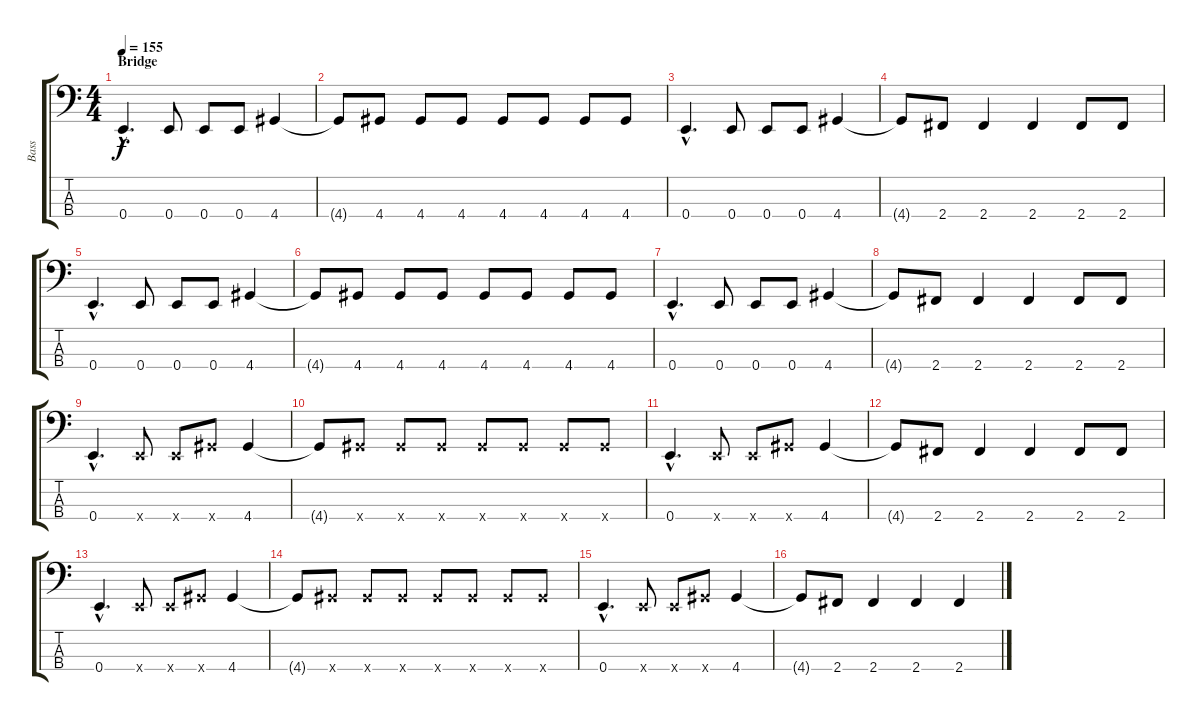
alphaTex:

\track ("Bass" "Bass") {instrument electricbassfinger}
\staff {score tabs}
\tuning (G2 D2 A1 E1) {hide}
\ts (4 4)
\section ("" "Bridge")
\tempo 155
\clef f4
\ks c
0.4{hac}.4{d dy f} 0.4.8 0.4.8 0.4.8 4.4.4 |
4.4{t}.8 4.4.8 4.4.8 4.4.8 4.4.8 4.4.8 4.4.8 4.4.8 |
0.4{hac}.4{d} 0.4.8 0.4.8 0.4.8 4.4.4 |
4.4{t}.8 2.4.8 2.4.4 2.4.4 2.4.8 2.4.8 |
0.4{hac}.4{d} 0.4.8 0.4.8 0.4.8 4.4.4 |
4.4{t}.8 4.4.8 4.4.8 4.4.8 4.4.8 4.4.8 4.4.8 4.4.8 |
0.4{hac}.4{d} 0.4.8 0.4.8 0.4.8 4.4.4 |
4.4{t}.8 2.4.8 2.4.4 2.4.4 2.4.8 2.4.8 |
0.4{hac}.4{d} 0.4{x}.8 0.4{x}.8 4.4{x}.8 4.4.4 |
4.4{t}.8 4.4{x}.8 4.4{x}.8 4.4{x}.8 4.4{x}.8 4.4{x}.8 4.4{x}.8 4.4{x}.8 |
0.4{hac}.4{d} 0.4{x}.8 0.4{x}.8 4.4{x}.8 4.4.4 |
4.4{t}.8 2.4.8 2.4.4 2.4.4 2.4.8 2.4.8 |
0.4{hac}.4{d} 0.4{x}.8 0.4{x}.8 4.4{x}.8 4.4.4 |
4.4{t}.8 4.4{x}.8 4.4{x}.8 4.4{x}.8 4.4{x}.8 4.4{x}.8 4.4{x}.8 4.4{x}.8 |
0.4{hac}.4{d} 0.4{x}.8 0.4{x}.8 4.4{x}.8 4.4.4 |
4.4{t}.8 2.4.8 2.4.4 2.4.4 2.4.4
